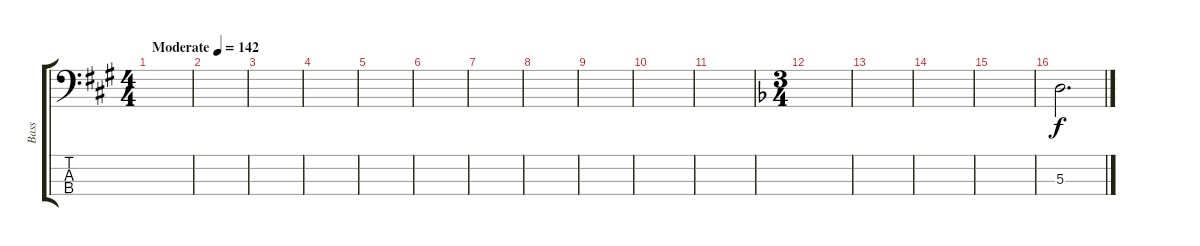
\track ("Bass" "Bass") {instrument electricbassfinger}
\staff {score tabs}
\tuning (G2 D2 A1 E1) {hide}
\ts (4 4)
\tempo (142 "Moderate")
\clef f4
\ks f#minor
|
|
|
|
|
|
|
|
|
|
|
\ts (3 4)
\ks dminor
|
|
|
|
5.3.2{d}
